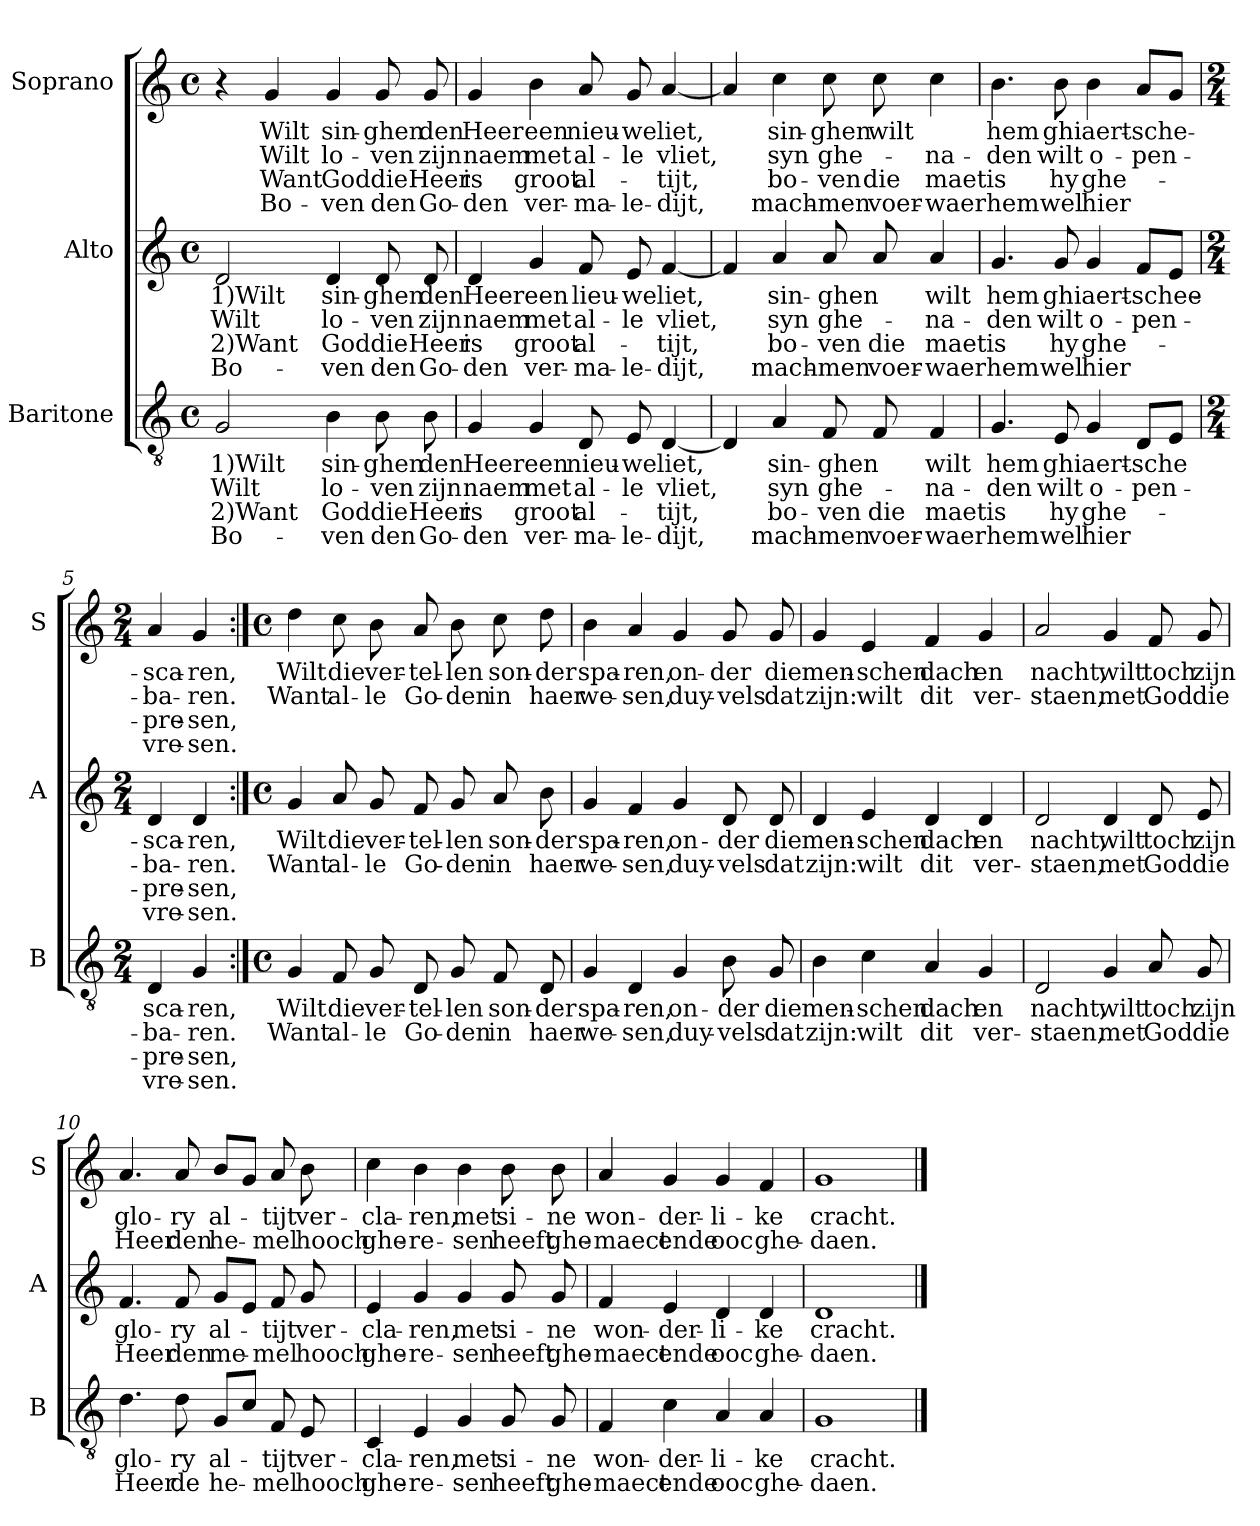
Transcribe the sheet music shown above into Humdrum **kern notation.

**kern	**text	**text	**text	**text	**kern	**text	**text	**text	**text	**kern	**text	**text	**text	**text
*part3	*part3	*part3	*part3	*part3	*part2	*part2	*part2	*part2	*part2	*part1	*part1	*part1	*part1	*part1
*staff3	*staff3	*staff3	*staff3	*staff3	*staff2	*staff2	*staff2	*staff2	*staff2	*staff1	*staff1	*staff1	*staff1	*staff1
*I"Baritone	*	*	*	*	*I"Alto	*	*	*	*	*I"Soprano	*	*	*	*
*I'B	*	*	*	*	*I'A	*	*	*	*	*I'S	*	*	*	*
*clefGv2	*	*	*	*	*clefG2	*	*	*	*	*clefG2	*	*	*	*
*k[]	*	*	*	*	*k[]	*	*	*	*	*k[]	*	*	*	*
*C:	*	*	*	*	*C:	*	*	*	*	*C:	*	*	*	*
*M4/4	*	*	*	*	*M4/4	*	*	*	*	*M4/4	*	*	*	*
*met(c)	*	*	*	*	*met(c)	*	*	*	*	*met(c)	*	*	*	*
=1	=1	=1	=1	=1	=1	=1	=1	=1	=1	=1	=1	=1	=1	=1
!	!LO:LY:b	!LO:LY:b	!LO:LY:b	!LO:LY:b	!	!LO:LY:b	!LO:LY:b	!LO:LY:b	!LO:LY:b	!	!LO:LY:b	!	!LO:LY:b	!
2G/	1)Wilt	Wilt	2)Want	Bo-	2d/	1)Wilt	Wilt	2)Want	Bo-	4r	1)	.	2)	.
!	!	!	!	!	!	!	!	!	!	!	!LO:LY:b	!LO:LY:b	!LO:LY:b	!LO:LY:b
.	.	.	.	.	.	.	.	.	.	4g/	Wilt	Wilt	Want	Bo-
!	!LO:LY:b	!LO:LY:b	!LO:LY:b	!LO:LY:b	!	!LO:LY:b	!LO:LY:b	!LO:LY:b	!LO:LY:b	!	!LO:LY:b	!LO:LY:b	!LO:LY:b	!LO:LY:b
4B\	sin-	lo-	God	-ven	4d/	sin-	lo-	God	-ven	4g/	sin-	lo-	God	-ven
!	!LO:LY:b	!LO:LY:b	!LO:LY:b	!LO:LY:b	!	!LO:LY:b	!LO:LY:b	!LO:LY:b	!LO:LY:b	!	!LO:LY:b	!LO:LY:b	!LO:LY:b	!LO:LY:b
8B\	-ghen	-ven	die	den	8d/	-ghen	-ven	die	den	8g/	-ghen	-ven	die	den
!	!LO:LY:b	!LO:LY:b	!LO:LY:b	!LO:LY:b	!	!LO:LY:b	!LO:LY:b	!LO:LY:b	!LO:LY:b	!	!LO:LY:b	!LO:LY:b	!LO:LY:b	!LO:LY:b
8B\	den	zijn	Heer	Go-	8d/	den	zijn	Heer	Go-	8g/	den	zijn	Heer	Go-
=2	=2	=2	=2	=2	=2	=2	=2	=2	=2	=2	=2	=2	=2	=2
!	!LO:LY:b	!LO:LY:b	!LO:LY:b	!LO:LY:b	!	!LO:LY:b	!LO:LY:b	!LO:LY:b	!LO:LY:b	!	!LO:LY:b	!LO:LY:b	!LO:LY:b	!LO:LY:b
4G/	Heer	naem	is	-den	4d/	Heer	naem	is	-den	4g/	Heer	naem	is	-den
!	!LO:LY:b	!LO:LY:b	!LO:LY:b	!LO:LY:b	!	!LO:LY:b	!LO:LY:b	!LO:LY:b	!LO:LY:b	!	!LO:LY:b	!LO:LY:b	!LO:LY:b	!LO:LY:b
4G/	een	met	groot	ver-	4g/	een	met	groot	ver-	4b\	een	met	groot	ver-
!	!LO:LY:b	!LO:LY:b	!LO:LY:b	!LO:LY:b	!	!LO:LY:b	!LO:LY:b	!LO:LY:b	!LO:LY:b	!	!LO:LY:b	!LO:LY:b	!LO:LY:b	!LO:LY:b
8D/	nieu-	al-	al-	-ma-	8f/	lieu-	al-	al-	-ma-	8a/	nieu-	al-	al-	-ma-
!	!LO:LY:b	!LO:LY:b	!	!LO:LY:b	!	!LO:LY:b	!LO:LY:b	!	!LO:LY:b	!	!LO:LY:b	!LO:LY:b	!	!LO:LY:b
8E/	-we	-le	.	-le-	8e/	-we	-le	.	-le-	8g/	-we	-le	.	-le-
!	!LO:LY:b	!LO:LY:b	!LO:LY:b	!LO:LY:b	!	!LO:LY:b	!LO:LY:b	!LO:LY:b	!LO:LY:b	!	!LO:LY:b	!LO:LY:b	!LO:LY:b	!LO:LY:b
[4D/	liet,	vliet,	-tijt,	-dijt,	[4f/	liet,	vliet,	-tijt,	-dijt,	[4a/	liet,	vliet,	-tijt,	-dijt,
=3	=3	=3	=3	=3	=3	=3	=3	=3	=3	=3	=3	=3	=3	=3
4D/]	.	.	.	.	4f/]	.	.	.	.	4a/]	.	.	.	.
!	!LO:LY:b	!LO:LY:b	!LO:LY:b	!LO:LY:b	!	!LO:LY:b	!LO:LY:b	!LO:LY:b	!LO:LY:b	!	!LO:LY:b	!LO:LY:b	!LO:LY:b	!LO:LY:b
4A/	sin-	syn	bo-	mach-	4a/	sin-	syn	bo-	mach-	4cc\	sin-	syn	bo-	mach-
!	!LO:LY:b	!LO:LY:b	!LO:LY:b	!LO:LY:b	!	!LO:LY:b	!LO:LY:b	!LO:LY:b	!LO:LY:b	!	!LO:LY:b	!LO:LY:b	!LO:LY:b	!LO:LY:b
8F/	-ghen	ghe-	-ven	-men	8a/	-ghen	ghe-	-ven	-men	8cc\	-ghen	ghe-	-ven	-men
!	!	!	!LO:LY:b	!LO:LY:b	!	!	!	!LO:LY:b	!LO:LY:b	!	!LO:LY:b	!	!LO:LY:b	!LO:LY:b
8F/	.	.	die	voer-	8a/	.	.	die	voer-	8cc\	wilt	.	die	voer-
!	!LO:LY:b	!LO:LY:b	!LO:LY:b	!LO:LY:b	!	!LO:LY:b	!LO:LY:b	!LO:LY:b	!LO:LY:b	!	!	!LO:LY:b	!LO:LY:b	!LO:LY:b
4F/	wilt	-na-	maet	-waer	4a/	wilt	-na-	maet	-waer	4cc\	.	-na-	maet	-waer
=4	=4	=4	=4	=4	=4	=4	=4	=4	=4	=4	=4	=4	=4	=4
!	!LO:LY:b	!LO:LY:b	!LO:LY:b	!LO:LY:b	!	!LO:LY:b	!LO:LY:b	!LO:LY:b	!LO:LY:b	!	!LO:LY:b	!LO:LY:b	!LO:LY:b	!LO:LY:b
4.G/	hem	-den	is	hem	4.g/	hem	-den	is	hem	4.b\	hem	-den	is	hem
!	!LO:LY:b	!LO:LY:b	!LO:LY:b	!LO:LY:b	!	!LO:LY:b	!LO:LY:b	!LO:LY:b	!LO:LY:b	!	!LO:LY:b	!LO:LY:b	!LO:LY:b	!LO:LY:b
8E/	ghi	wilt	hy	wel	8g/	ghi	wilt	hy	wel	8b\	ghi	wilt	hy	wel
!	!LO:LY:b	!LO:LY:b	!LO:LY:b	!LO:LY:b	!	!LO:LY:b	!LO:LY:b	!LO:LY:b	!LO:LY:b	!	!LO:LY:b	!LO:LY:b	!LO:LY:b	!LO:LY:b
4G/	aert-	o-	ghe-	hier	4g/	aert-	o-	ghe-	hier	4b\	aert-	o-	ghe-	hier
!	!LO:LY:b	!LO:LY:b	!	!	!	!LO:LY:b	!LO:LY:b	!	!	!	!LO:LY:b	!LO:LY:b	!	!
8D/L	-sche	-pen-	.	.	8f/L	-schee-	-pen-	.	.	8a/L	-sche-	-pen-	.	.
8E/J	.	.	.	.	8e/J	.	.	.	.	8g/J	.	.	.	.
=5	=5	=5	=5	=5	=5	=5	=5	=5	=5	=5	=5	=5	=5	=5
*M2/4	*	*	*	*	*M2/4	*	*	*	*	*M2/4	*	*	*	*
!	!LO:LY:b	!LO:LY:b	!LO:LY:b	!LO:LY:b	!	!LO:LY:b	!LO:LY:b	!LO:LY:b	!LO:LY:b	!	!LO:LY:b	!LO:LY:b	!LO:LY:b	!LO:LY:b
4D/	sca-	-ba-	-pre-	vre-	4d/	-sca-	-ba-	-pre-	vre-	4a/	-sca-	-ba-	-pre-	vre-
!	!LO:LY:b	!LO:LY:b	!LO:LY:b	!LO:LY:b	!	!LO:LY:b	!LO:LY:b	!LO:LY:b	!LO:LY:b	!	!LO:LY:b	!LO:LY:b	!LO:LY:b	!LO:LY:b
4G/	-ren,	-ren.	-sen,	-sen.	4d/	-ren,	-ren.	-sen,	-sen.	4g/	-ren,	-ren.	-sen,	-sen.
!!LO:LB:g=z
=6:|!	=6:|!	=6:|!	=6:|!	=6:|!	=6:|!	=6:|!	=6:|!	=6:|!	=6:|!	=6:|!	=6:|!	=6:|!	=6:|!	=6:|!
*M4/4	*	*	*	*	*M4/4	*	*	*	*	*M4/4	*	*	*	*
*met(c)	*	*	*	*	*met(c)	*	*	*	*	*met(c)	*	*	*	*
!	!LO:LY:b	!LO:LY:b	!	!	!	!LO:LY:b	!LO:LY:b	!	!	!	!LO:LY:b	!LO:LY:b	!	!
4G/	Wilt	Want	.	.	4g/	Wilt	Want	.	.	4dd\	Wilt	Want	.	.
!	!LO:LY:b	!LO:LY:b	!	!	!	!LO:LY:b	!LO:LY:b	!	!	!	!LO:LY:b	!LO:LY:b	!	!
8F/	die	al-	.	.	8a/	die	al-	.	.	8cc\	die	al-	.	.
!	!LO:LY:b	!LO:LY:b	!	!	!	!LO:LY:b	!LO:LY:b	!	!	!	!LO:LY:b	!LO:LY:b	!	!
8G/	ver-	-le	.	.	8g/	ver-	-le	.	.	8b\	ver-	-le	.	.
!	!LO:LY:b	!LO:LY:b	!	!	!	!LO:LY:b	!LO:LY:b	!	!	!	!LO:LY:b	!LO:LY:b	!	!
8D/	-tel-	Go-	.	.	8f/	-tel-	Go-	.	.	8a/	-tel-	Go-	.	.
!	!LO:LY:b	!LO:LY:b	!	!	!	!LO:LY:b	!LO:LY:b	!	!	!	!LO:LY:b	!LO:LY:b	!	!
8G/	-len	-den	.	.	8g/	-len	-den	.	.	8b\	-len	-den	.	.
!	!LO:LY:b	!LO:LY:b	!	!	!	!LO:LY:b	!LO:LY:b	!	!	!	!LO:LY:b	!LO:LY:b	!	!
8F/	son-	in	.	.	8a/	son-	in	.	.	8cc\	son-	in	.	.
!	!LO:LY:b	!LO:LY:b	!	!	!	!LO:LY:b	!LO:LY:b	!	!	!	!LO:LY:b	!LO:LY:b	!	!
8D/	-der	haer	.	.	8b\	-der	haer	.	.	8dd\	-der	haer	.	.
=7	=7	=7	=7	=7	=7	=7	=7	=7	=7	=7	=7	=7	=7	=7
!	!LO:LY:b	!LO:LY:b	!	!	!	!LO:LY:b	!LO:LY:b	!	!	!	!LO:LY:b	!LO:LY:b	!	!
4G/	spa-	we-	.	.	4g/	spa-	we-	.	.	4b\	spa-	we-	.	.
!	!LO:LY:b	!LO:LY:b	!	!	!	!LO:LY:b	!LO:LY:b	!	!	!	!LO:LY:b	!LO:LY:b	!	!
4D/	-ren,	-sen,	.	.	4f/	-ren,	-sen,	.	.	4a/	-ren,	-sen,	.	.
!	!LO:LY:b	!LO:LY:b	!	!	!	!LO:LY:b	!LO:LY:b	!	!	!	!LO:LY:b	!LO:LY:b	!	!
4G/	on-	duy-	.	.	4g/	on-	duy-	.	.	4g/	on-	duy-	.	.
!	!LO:LY:b	!LO:LY:b	!	!	!	!LO:LY:b	!LO:LY:b	!	!	!	!LO:LY:b	!LO:LY:b	!	!
8B\	-der	-vels	.	.	8d/	-der	-vels	.	.	8g/	-der	-vels	.	.
!	!LO:LY:b	!LO:LY:b	!	!	!	!LO:LY:b	!LO:LY:b	!	!	!	!LO:LY:b	!LO:LY:b	!	!
8G/	die	dat	.	.	8d/	die	dat	.	.	8g/	die	dat	.	.
=8	=8	=8	=8	=8	=8	=8	=8	=8	=8	=8	=8	=8	=8	=8
!	!LO:LY:b	!LO:LY:b	!	!	!	!LO:LY:b	!LO:LY:b	!	!	!	!LO:LY:b	!LO:LY:b	!	!
4B\	men-	zijn:	.	.	4d/	men-	zijn:	.	.	4g/	men-	zijn:	.	.
!	!LO:LY:b	!LO:LY:b	!	!	!	!LO:LY:b	!LO:LY:b	!	!	!	!LO:LY:b	!LO:LY:b	!	!
4c\	-schen	wilt	.	.	4e/	-schen	wilt	.	.	4e/	-schen	wilt	.	.
!	!LO:LY:b	!LO:LY:b	!	!	!	!LO:LY:b	!LO:LY:b	!	!	!	!LO:LY:b	!LO:LY:b	!	!
4A/	dach	dit	.	.	4d/	dach	dit	.	.	4f/	dach	dit	.	.
!	!LO:LY:b	!LO:LY:b	!	!	!	!LO:LY:b	!LO:LY:b	!	!	!	!LO:LY:b	!LO:LY:b	!	!
4G/	en	ver-	.	.	4d/	en	ver-	.	.	4g/	en	ver-	.	.
=9	=9	=9	=9	=9	=9	=9	=9	=9	=9	=9	=9	=9	=9	=9
!	!LO:LY:b	!LO:LY:b	!	!	!	!LO:LY:b	!LO:LY:b	!	!	!	!LO:LY:b	!LO:LY:b	!	!
2D/	nacht,	-staen,	.	.	2d/	nacht,	-staen,	.	.	2a/	nacht,	-staen,	.	.
!	!LO:LY:b	!LO:LY:b	!	!	!	!LO:LY:b	!LO:LY:b	!	!	!	!LO:LY:b	!LO:LY:b	!	!
4G/	wilt	met	.	.	4d/	wilt	met	.	.	4g/	wilt	met	.	.
!	!LO:LY:b	!LO:LY:b	!	!	!	!LO:LY:b	!LO:LY:b	!	!	!	!LO:LY:b	!LO:LY:b	!	!
8A/	toch	God	.	.	8d/	toch	God	.	.	8f/	toch	God	.	.
!	!LO:LY:b	!LO:LY:b	!	!	!	!LO:LY:b	!LO:LY:b	!	!	!	!LO:LY:b	!LO:LY:b	!	!
8G/	zijn	die	.	.	8e/	zijn	die	.	.	8g/	zijn	die	.	.
!!LO:PB:g=z
=10	=10	=10	=10	=10	=10	=10	=10	=10	=10	=10	=10	=10	=10	=10
!	!LO:LY:b	!LO:LY:b	!	!	!	!LO:LY:b	!LO:LY:b	!	!	!	!LO:LY:b	!LO:LY:b	!	!
4.d\	glo-	Heer	.	.	4.f/	glo-	Heer	.	.	4.a/	glo-	Heer	.	.
!	!LO:LY:b	!LO:LY:b	!	!	!	!LO:LY:b	!LO:LY:b	!	!	!	!LO:LY:b	!LO:LY:b	!	!
8d\	-ry	de	.	.	8f/	-ry	den	.	.	8a/	-ry	den	.	.
!	!LO:LY:b	!LO:LY:b	!	!	!	!LO:LY:b	!LO:LY:b	!	!	!	!LO:LY:b	!LO:LY:b	!	!
8G/L	al-	he-	.	.	8g/L	al-	me-	.	.	8b/L	al-	he-	.	.
8c/J	.	.	.	.	8e/J	.	.	.	.	8g/J	.	.	.	.
!	!LO:LY:b	!LO:LY:b	!	!	!	!LO:LY:b	!LO:LY:b	!	!	!	!LO:LY:b	!LO:LY:b	!	!
8F/	-tijt	-mel	.	.	8f/	-tijt	-mel	.	.	8a/	-tijt	-mel	.	.
!	!LO:LY:b	!LO:LY:b	!	!	!	!LO:LY:b	!LO:LY:b	!	!	!	!LO:LY:b	!LO:LY:b	!	!
8E/	ver-	hooch	.	.	8g/	ver-	hooch	.	.	8b\	ver-	hooch	.	.
=11	=11	=11	=11	=11	=11	=11	=11	=11	=11	=11	=11	=11	=11	=11
!	!LO:LY:b	!LO:LY:b	!	!	!	!LO:LY:b	!LO:LY:b	!	!	!	!LO:LY:b	!LO:LY:b	!	!
4C/	-cla-	ghe-	.	.	4e/	-cla-	ghe-	.	.	4cc\	-cla-	ghe-	.	.
!	!LO:LY:b	!LO:LY:b	!	!	!	!LO:LY:b	!LO:LY:b	!	!	!	!LO:LY:b	!LO:LY:b	!	!
4E/	-ren,	-re-	.	.	4g/	-ren,	-re-	.	.	4b\	-ren,	-re-	.	.
!	!LO:LY:b	!LO:LY:b	!	!	!	!LO:LY:b	!LO:LY:b	!	!	!	!LO:LY:b	!LO:LY:b	!	!
4G/	met	-sen	.	.	4g/	met	-sen	.	.	4b\	met	-sen	.	.
!	!LO:LY:b	!LO:LY:b	!	!	!	!LO:LY:b	!LO:LY:b	!	!	!	!LO:LY:b	!LO:LY:b	!	!
8G/	si-	heeft	.	.	8g/	si-	heeft	.	.	8b\	si-	heeft	.	.
!	!LO:LY:b	!LO:LY:b	!	!	!	!LO:LY:b	!LO:LY:b	!	!	!	!LO:LY:b	!LO:LY:b	!	!
8G/	-ne	ghe-	.	.	8g/	-ne	ghe-	.	.	8b\	-ne	ghe-	.	.
=12	=12	=12	=12	=12	=12	=12	=12	=12	=12	=12	=12	=12	=12	=12
!	!LO:LY:b	!LO:LY:b	!	!	!	!LO:LY:b	!LO:LY:b	!	!	!	!LO:LY:b	!LO:LY:b	!	!
4F/	won-	-maect	.	.	4f/	won-	-maect	.	.	4a/	won-	-maect	.	.
!	!LO:LY:b	!LO:LY:b	!	!	!	!LO:LY:b	!LO:LY:b	!	!	!	!LO:LY:b	!LO:LY:b	!	!
4c\	-der-	ende	.	.	4e/	-der-	ende	.	.	4g/	-der-	ende	.	.
!	!LO:LY:b	!LO:LY:b	!	!	!	!LO:LY:b	!LO:LY:b	!	!	!	!LO:LY:b	!LO:LY:b	!	!
4A/	-li-	ooc	.	.	4d/	-li-	ooc	.	.	4g/	-li-	ooc	.	.
!	!LO:LY:b	!LO:LY:b	!	!	!	!LO:LY:b	!LO:LY:b	!	!	!	!LO:LY:b	!LO:LY:b	!	!
4A/	-ke	ghe-	.	.	4d/	-ke	ghe-	.	.	4f/	-ke	ghe-	.	.
=13	=13	=13	=13	=13	=13	=13	=13	=13	=13	=13	=13	=13	=13	=13
!	!LO:LY:b	!LO:LY:b	!	!	!	!LO:LY:b	!LO:LY:b	!	!	!	!LO:LY:b	!LO:LY:b	!	!
1G	cracht.	-daen.	.	.	1d	cracht.	-daen.	.	.	1g	cracht.	-daen.	.	.
==	==	==	==	==	==	==	==	==	==	==	==	==	==	==
*-	*-	*-	*-	*-	*-	*-	*-	*-	*-	*-	*-	*-	*-	*-
